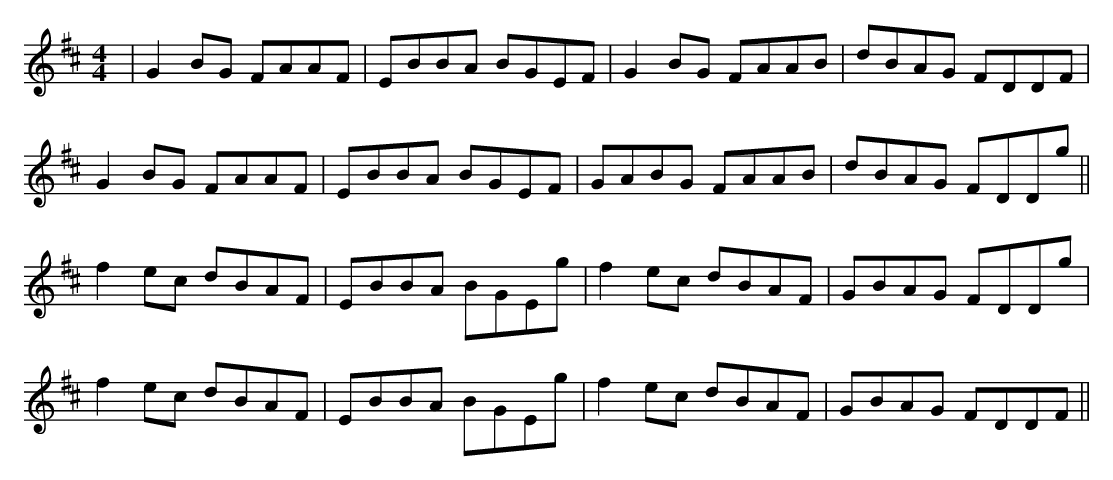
X:1
M:4/4
K:Edor
|G2BG FAAF|EBBA BGEF|G2BG FAAB|dBAG FDDF|
G2 BG FAAF|EBBA BGEF|GABG FAAB|dBAG FDDg||
f2 ec dBAF|EBBA BGEg|f2 ec dBAF|GBAG FDDg|
f2 ec dBAF|EBBA BGEg|f2 ec dBAF|GBAG FDDF||
